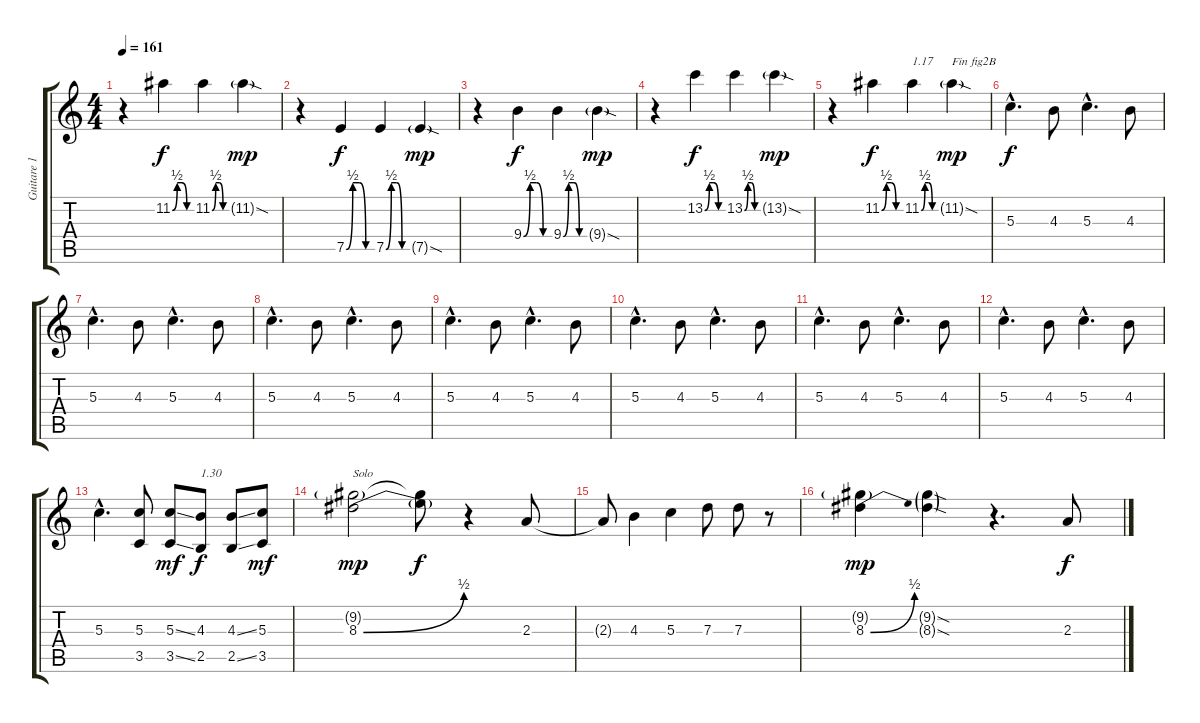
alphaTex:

\track ("Guitare 1" "Guitare 1") {instrument overdrivenguitar}
\staff {score tabs}
\tuning (E4 B3 G3 D3 A2 E2) {hide}
\ts (4 4)
\tempo 161
\clef g2
\ks c
r.4{dy mp} 11.2{be (custom 0 0 15 2 30 2 45 0 60 0)}.4{dy f} 11.2{be (custom 0 0 15 2 30 2 45 0 60 0)}.4 11.2{sod g}.4{dy mp} |
r.4 7.5{be (custom 0 0 15 2 30 2 45 0 60 0)}.4{dy f} 7.5{be (custom 0 0 15 2 30 2 45 0 60 0)}.4 7.5{sod g}.4{dy mp} |
r.4 9.4{be (custom 0 0 15 2 30 2 45 0 60 0)}.4{dy f} 9.4{be (custom 0 0 15 2 30 2 45 0 60 0)}.4 9.4{sod g}.4{dy mp} |
r.4 13.2{be (custom 0 0 15 2 30 2 45 0 60 0)}.4{dy f} 13.2{be (custom 0 0 15 2 30 2 45 0 60 0)}.4 13.2{sod g}.4{dy mp} |
r.4 11.2{be (custom 0 0 15 2 30 2 45 0 60 0)}.4{dy f} 11.2{be (custom 0 0 15 2 30 2 45 0 60 0)}.4{txt "1.17"} 11.2{sod g}.4{txt "Fin fig2B" dy mp} |
5.3{hac}.4{d dy f} 4.3.8 5.3{hac}.4{d} 4.3.8 |
5.3{hac}.4{d} 4.3.8 5.3{hac}.4{d} 4.3.8 |
5.3{hac}.4{d} 4.3.8 5.3{hac}.4{d} 4.3.8 |
5.3{hac}.4{d} 4.3.8 5.3{hac}.4{d} 4.3.8 |
5.3{hac}.4{d} 4.3.8 5.3{hac}.4{d} 4.3.8 |
5.3{hac}.4{d} 4.3.8 5.3{hac}.4{d} 4.3.8 |
5.3{hac}.4{d} 4.3.8 5.3{hac}.4{d} 4.3.8 |
5.3{hac}.4{d} (5.3 3.5).8 (5.3{ss} 3.5{ss}).8{dy mf} (4.3 2.5).8{txt "1.30" dy f} (4.3{ss} 2.5{ss}).8 (5.3 3.5).8{dy mf} |
(9.2{g} 8.3{be (bend 0 0 60 2)}).2{txt "Solo" dy mp} (9.2{t} 8.3{t}).8{dy f} r.4 2.3.8 |
2.3{t}.8 4.3.4 5.3.4 7.3.8 7.3.8 r.8 |
(9.2{g} 8.3{be (bend 0 0 60 2)}).4{dy mp} (9.2{sod g} 8.3{sod g}).4 r.4{d} 2.3.8{dy f}
